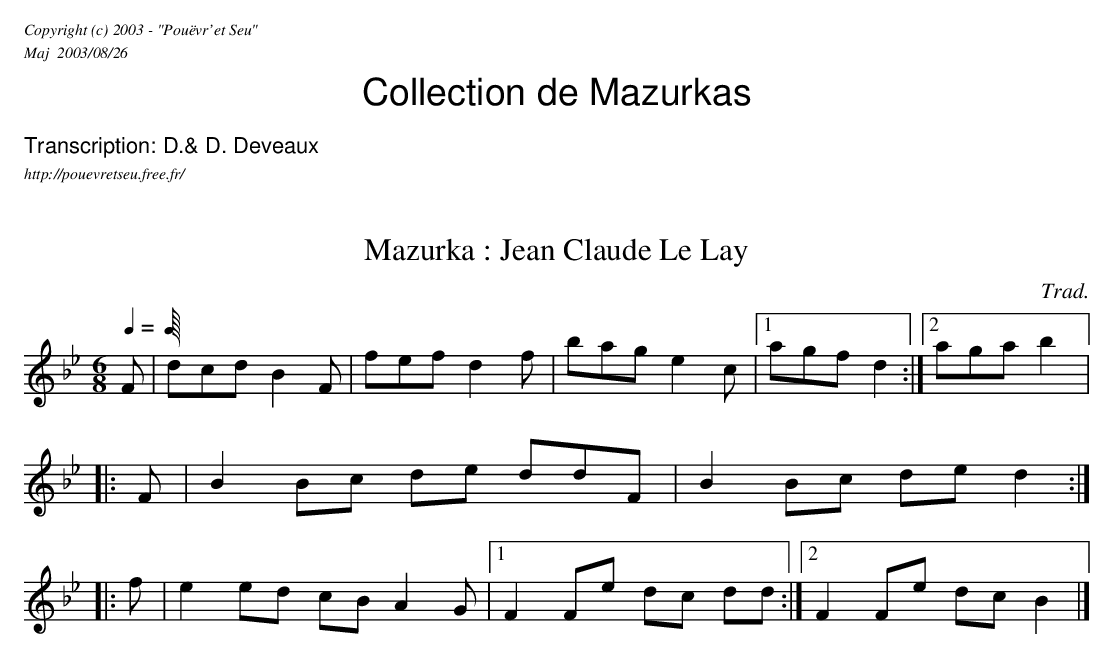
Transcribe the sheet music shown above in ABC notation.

X:1
T: Mazurka : Jean Claude Le Lay
C: Trad.
L: 1/8
M: 6/8
K: Bb
Q: 1/4=0
F | dcd B2 F | fef d2 f | bag e2 c |1 agf d2 :|2 \
aga b2 |: F | B2 Bc de ddF | B2 Bc de d2 :: \
f | e2 ed cB A2 G |1 F2 Fe dc dd :|2 F2 Fe dc B2 |]
